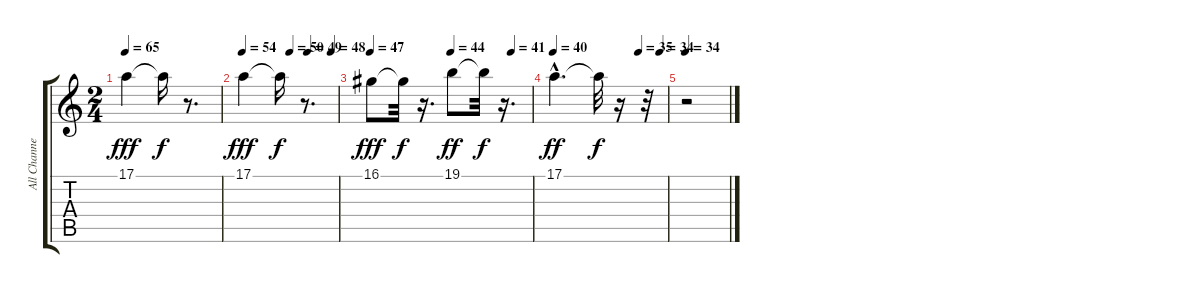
\track ("All Channels*merged" "All Channe") {instrument whistle}
\staff {score tabs}
\tuning (E4 B3 G3 D3 A2 E2) {hide}
\ts (2 4)
\tempo 65
\clef g2
\ks c
17.1.4{dy fff} 17.1{t}.16{dy f} r.8{d} |
\tempo 54
\tempo (50 0.5)
\tempo (49 0.6875)
\tempo (48 0.9375)
17.1.4{dy fff} 17.1{t}.16{dy f} r.8{d} |
\tempo 47
\tempo (44 0.5)
\tempo (41 0.875)
16.1.8{dy fff} 16.1{t}.32{dy f} r.16{d} 19.1.8{dy ff} 19.1{t}.32{dy f} r.16{d} |
\tempo 40
\tempo (35 0.75)
\tempo (34 0.9375)
17.1{hac}.4{d dy ff} 17.1{t}.32{dy f} r.16 r.32 |
\tempo 34
r.2
